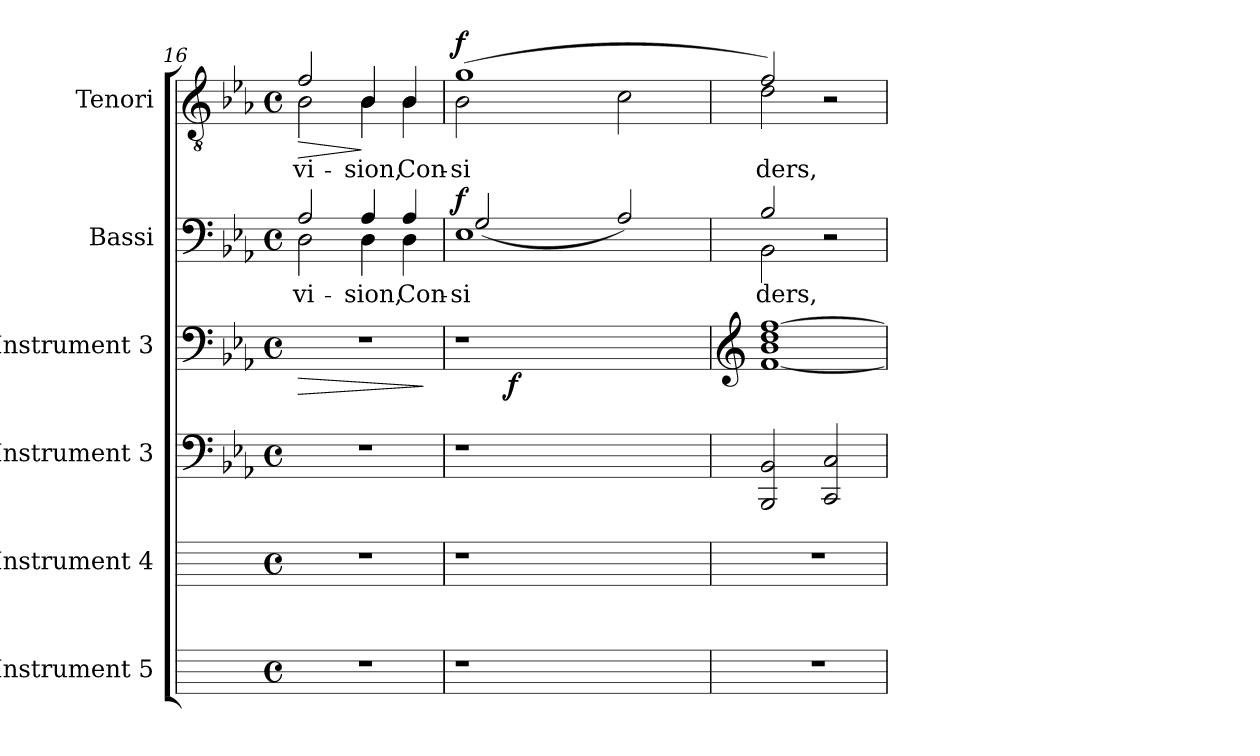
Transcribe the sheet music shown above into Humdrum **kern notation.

**kern	**kern	**kern	**kern	**dynam	**kern	**text	**dynam	**kern	**text	**dynam
*part6	*part5	*part4	*part3	*part3	*part2	*part2	*part2	*part1	*part1	*part1
*staff6	*staff5	*staff4	*staff3	*staff3	*staff2	*staff2	*staff2	*staff1	*staff1	*staff1
*I"Instrument 5	*I"Instrument 4	*I"Instrument 3	*I"Instrument 3	*	*I"Bassi	*	*	*I"Tenori	*	*
*	*	*clefF4	*clefF4	*	*clefF4	*	*	*clefGv2	*	*
*k[]	*k[]	*k[b-e-a-]	*k[b-e-a-]	*	*k[b-e-a-]	*	*	*k[b-e-a-]	*	*
*C:	*C:	*E-:	*E-:	*	*E-:	*	*	*E-:	*	*
*M4/4	*M4/4	*M4/4	*M4/4	*	*M4/4	*	*	*M4/4	*	*
*met(c)	*met(c)	*met(c)	*met(c)	*	*met(c)	*	*	*met(c)	*	*
=16	=16	=16	=16	=16	=16	=16	=16	=16	=16	=16
!	!	!	!	!LO:HP:b	!	!LO:LY:b:cj	!	!	!LO:LY:b:cj	!LO:HP:b
*	*	*	*	*	*^	*	*	*^	*	*
1r	1r	1r	1r	>	2A-/	2D\	vi-	.	2f/	2B-\	vi-	>
!	!	!	!	!	!	!	!LO:LY:b:cj	!	!	!	!LO:LY:b:cj	!
.	.	.	.	.	4A-/	4D\	-sion,	.	4B-/	4B-\	-sion,	]
!	!	!	!	!	!	!	!LO:LY:b:cj	!	!	!	!LO:LY:b:cj	!
.	.	.	.	.	4A-/	4D\	Con-	.	4B-/	4B-\	Con-	.
*	*	*	*	*	*v	*v	*	*	*	*	*	*
*	*	*	*	*	*	*	*	*v	*v	*	*
.	.	.	.	]	.	.	.	.	.	.
=17	=17	=17	=17	=17	=17	=17	=17	=17	=17	=17
*	*	*	*	*	*^	*	*	*	*	*
!	!	!	!	!	!	!	!LO:LY:b:cj	!LO:DY:b	!	!LO:LY:b:cj	!LO:DY:a
*	*	*	*^	*	*	*	*	*	*^	*	*
1r	1r	1r	1r	8ryy	.	1E-	(>2G/	-si-	f	(>1g	2B-\	-si-	f
.	.	.	.	16ryy	.	.	.	.	.	.	.	.	.
.	.	.	.	64ryy	.	.	.	.	.	.	.	.	.
!	!	!	!	!	!LO:DY:b	!	!	!	!	!	!	!	!
.	.	.	.	1ryy	f	.	.	.	.	.	.	.	.
.	.	.	.	.	.	.	1ryy	.	.	.	1ryy	.	.
!	!	!	!	!	!	!	!	!LO:LY:b:cj	!	!	!	!LO:LY:b:cj	!
2ryy	2ryy	2ryy	2ryy	.	.	2A-/)	.	--	.	2c\	.	--	.
.	.	.	.	4ryy	.	.	.	.	.	.	.	.	.
.	.	.	.	32.ryy	.	.	.	.	.	.	.	.	.
*	*	*	*v	*v	*	*	*	*	*	*	*	*	*
=18	=18	=18	=18	=18	=18	=18	=18	=18	=18	=18	=18	=18
*	*	*	*clefG2	*	*	*	*	*	*	*	*	*
*	*	*	*^	*	*	*	*	*	*	*	*	*
!	!	!	!	!	!	!	!	!LO:LY:b:cj	!	!	!	!LO:LY:b:cj	!
*	*	*	*v	*v	*	*	*	*	*	*	*	*	*
1r	1r	2BBB-/ 2BB-/	1dd 1b- [<1f [>1ff	.	2B-/	2BB-\	-ders,	.	2f/)	2d\	-ders,	.
.	.	2CC/ 2C/	.	.	2r	2ryy	.	.	2r	2ryy	.	.
*	*	*	*	*	*v	*v	*	*	*	*	*	*
*	*	*	*	*	*	*	*	*v	*v	*	*
=	=	=	=	=	=	=	=	=	=	=
*-	*-	*-	*-	*-	*-	*-	*-	*-	*-	*-
